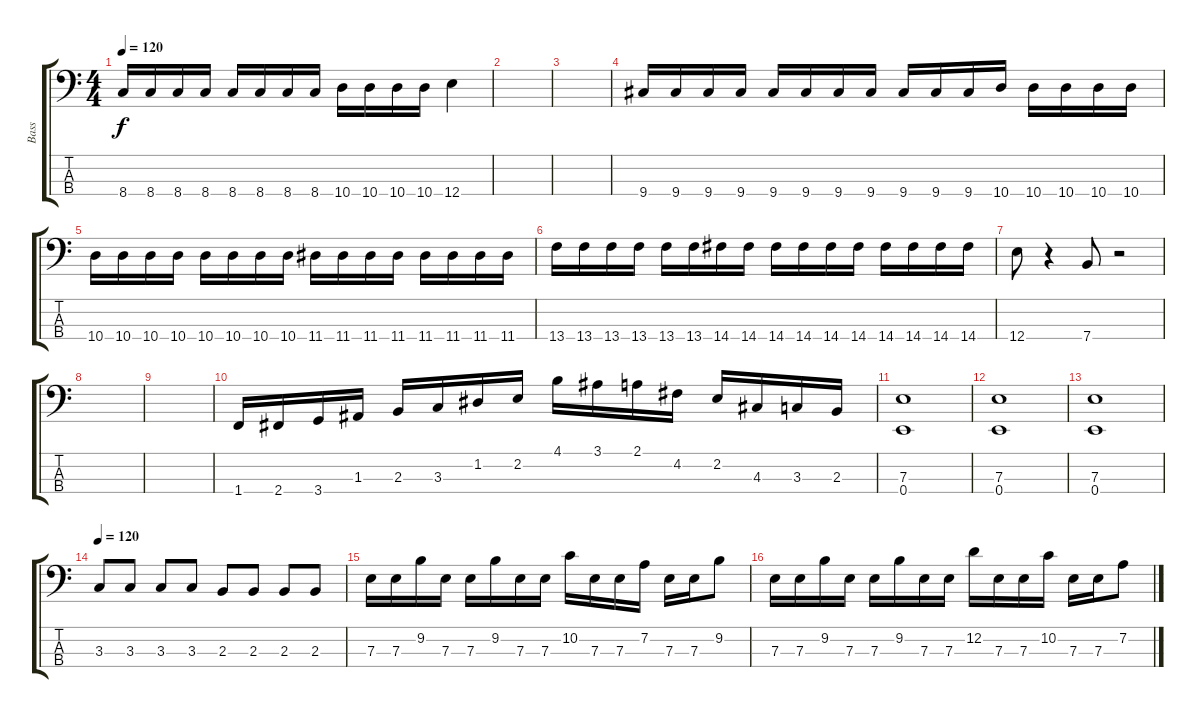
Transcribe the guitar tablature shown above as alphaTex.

\track ("Bass" "Bass") {instrument electricbassfinger}
\staff {score tabs}
\tuning (G2 D2 A1 E1) {hide}
\ts (4 4)
\tempo 120
\clef f4
\ks c
8.4.16{dy f} 8.4.16 8.4.16 8.4.16 8.4.16 8.4.16 8.4.16 8.4.16 10.4.16 10.4.16 10.4.16 10.4.16 12.4.4 |
|
|
9.4.16 9.4.16 9.4.16 9.4.16 9.4.16 9.4.16 9.4.16 9.4.16 9.4.16 9.4.16 9.4.16 10.4.16 10.4.16 10.4.16 10.4.16 10.4.16 |
10.4.16 10.4.16 10.4.16 10.4.16 10.4.16 10.4.16 10.4.16 10.4.16 11.4.16 11.4.16 11.4.16 11.4.16 11.4.16 11.4.16 11.4.16 11.4.16 |
13.4.16 13.4.16 13.4.16 13.4.16 13.4.16 13.4.16 14.4.16 14.4.16 14.4.16 14.4.16 14.4.16 14.4.16 14.4.16 14.4.16 14.4.16 14.4.16 |
12.4.8 r.4 7.4.8 r.2 |
|
|
1.4.16 2.4.16 3.4.16 1.3.16 2.3.16 3.3.16 1.2.16 2.2.16 4.1.16 3.1.16 2.1.16 4.2.16 2.2.16 4.3.16 3.3.16 2.3.16 |
(7.3 0.4).1{volume 16} |
(7.3 0.4).1 |
(7.3 0.4).1 |
\tempo 120
3.3.8 3.3.8 3.3.8 3.3.8 2.3.8 2.3.8 2.3.8 2.3.8 |
7.3.16 7.3.16 9.2.16 7.3.16 7.3.16 9.2.16 7.3.16 7.3.16 10.2.16 7.3.16 7.3.16 7.2.16 7.3.16 7.3.16 9.2.8 |
7.3.16 7.3.16 9.2.16 7.3.16 7.3.16 9.2.16 7.3.16 7.3.16 12.2.16 7.3.16 7.3.16 10.2.16 7.3.16 7.3.16 7.2.8
